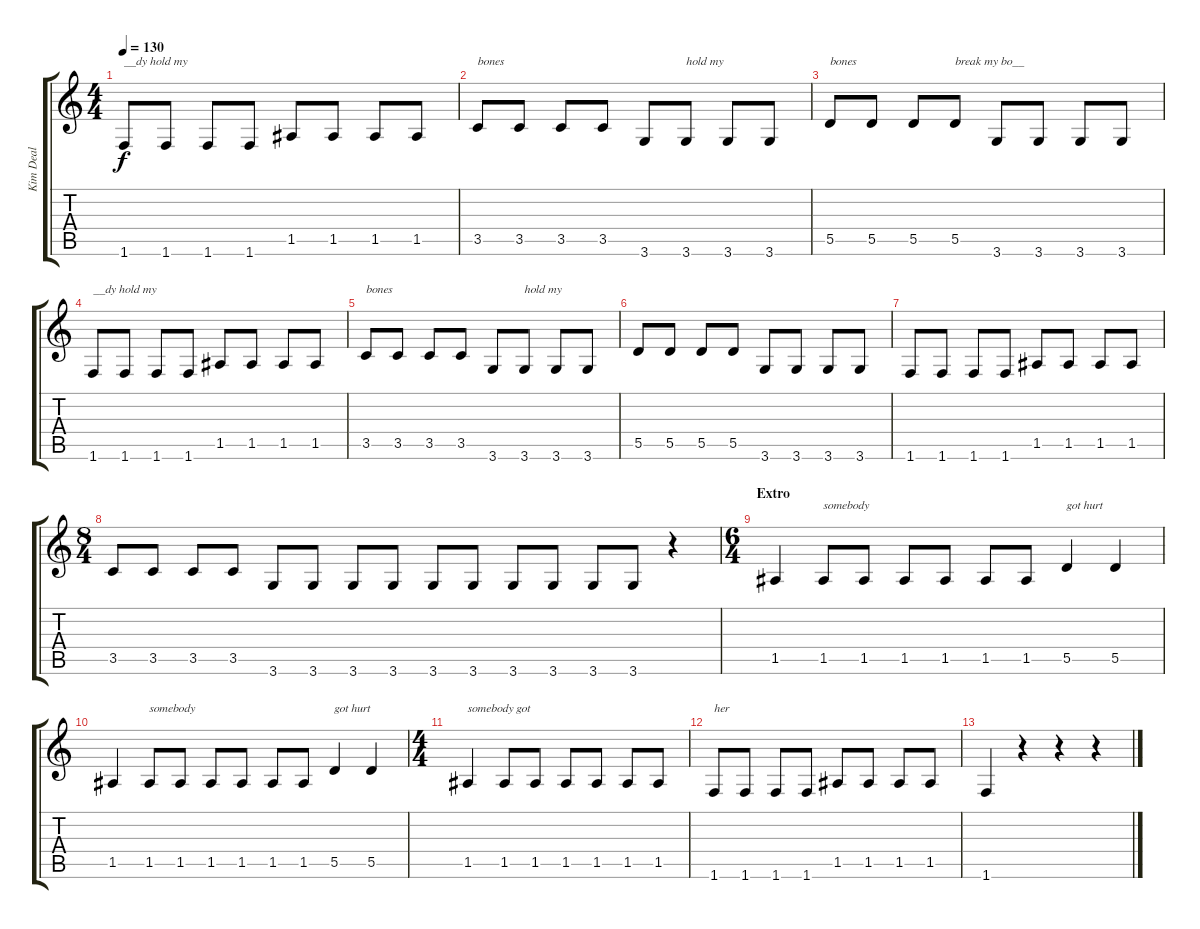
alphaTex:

\track ("Kim Deal" "Kim Deal") {instrument electricbasspick}
\staff {score tabs}
\tuning (E4 B3 G3 D3 A2 E2) {hide}
\ts (4 4)
\tempo 130
\clef g2
\ks c
1.6.8{txt "__dy hold my" dy f} 1.6.8 1.6.8 1.6.8 1.5.8 1.5.8 1.5.8 1.5.8 |
3.5.8{txt "bones"} 3.5.8 3.5.8 3.5.8 3.6.8 3.6.8{txt "hold my"} 3.6.8 3.6.8 |
5.5.8{txt "bones"} 5.5.8 5.5.8 5.5.8{txt "break my bo__"} 3.6.8 3.6.8 3.6.8 3.6.8 |
1.6.8{txt "__dy hold my"} 1.6.8 1.6.8 1.6.8 1.5.8 1.5.8 1.5.8 1.5.8 |
3.5.8{txt "bones"} 3.5.8 3.5.8 3.5.8 3.6.8 3.6.8{txt "hold my"} 3.6.8 3.6.8 |
5.5.8 5.5.8 5.5.8 5.5.8 3.6.8 3.6.8 3.6.8 3.6.8 |
1.6.8 1.6.8 1.6.8 1.6.8 1.5.8 1.5.8 1.5.8 1.5.8 |
\ts (8 4)
3.5.8 3.5.8 3.5.8 3.5.8 3.6.8 3.6.8 3.6.8 3.6.8 3.6.8 3.6.8 3.6.8 3.6.8 3.6.8 3.6.8 r.4 |
\ts (6 4)
\section ("" "Extro")
1.5.4 1.5.8{txt "somebody"} 1.5.8 1.5.8 1.5.8 1.5.8 1.5.8 5.5.4{txt "got hurt"} 5.5.4 |
1.5.4 1.5.8{txt "somebody "} 1.5.8 1.5.8 1.5.8 1.5.8 1.5.8 5.5.4{txt "got hurt"} 5.5.4 |
\ts (4 4)
1.5.4{txt "somebody got"} 1.5.8 1.5.8 1.5.8 1.5.8 1.5.8 1.5.8 |
1.6.8{txt "her"} 1.6.8 1.6.8 1.6.8 1.5.8 1.5.8 1.5.8 1.5.8 |
1.6.4 r.4 r.4 r.4
